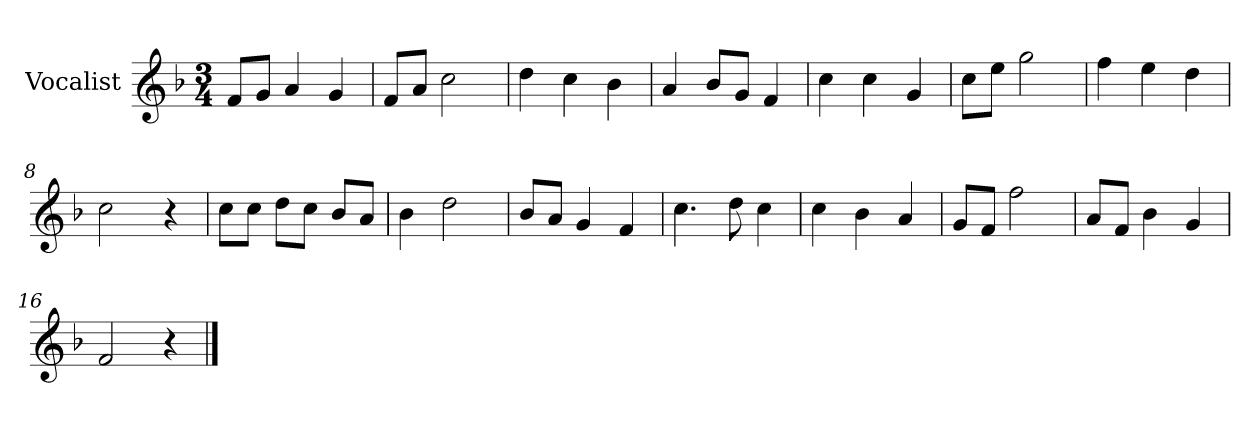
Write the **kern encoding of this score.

**kern
*part1
*staff1
*I"Vocalist
*k[b-]
*F:
*M3/4
=1
8fL
8gJ
4a
4g
=2
8fL
8aJ
2cc
=3
4dd
4cc
4b-
=4
4a
8b-L
8gJ
4f
=5
4cc
4cc
4g
=6
8ccL
8eeJ
2gg
=7
4ff
4ee
4dd
=8
2cc
4r
=9
8ccL
8ccJ
8ddL
8ccJ
8b-L
8aJ
=10
4b-
2dd
=11
8b-L
8aJ
4g
4f
=12
4.cc
8dd
4cc
=13
4cc
4b-
4a
=14
8gL
8fJ
2ff
=15
8aL
8fJ
4b-
4g
=16
2f
4r
==
*-
